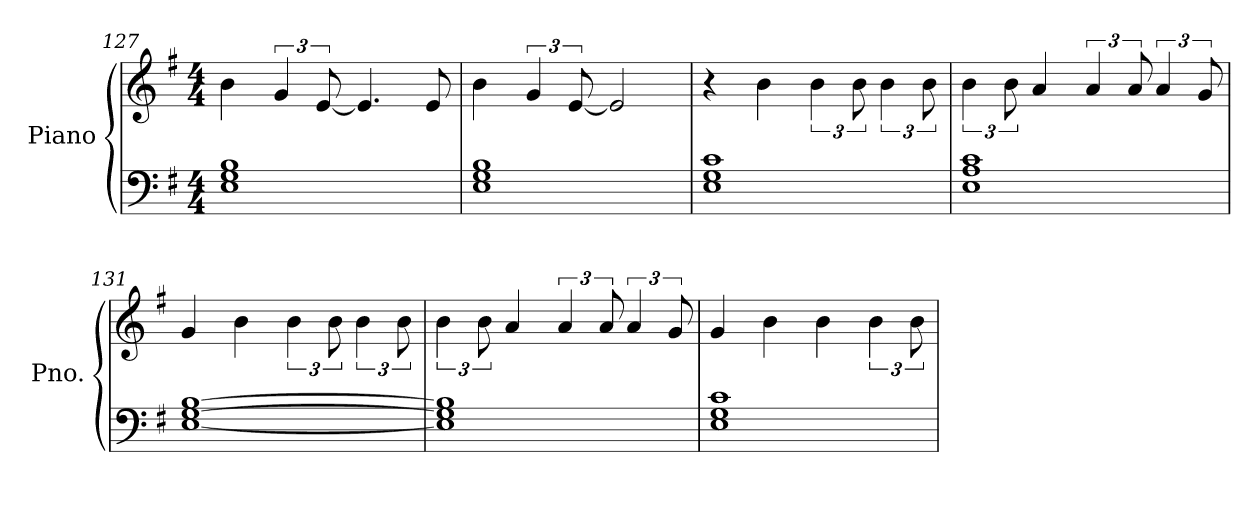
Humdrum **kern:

**kern	**kern
*part1	*part1
*staff2	*staff1
*I"Piano	*
*I'Pno.	*
*clefF4	*clefG2
*k[f#]	*k[f#]
*M4/4	*M4/4
=127	=127
1E 1G 1B	4b\
.	6g/
.	[12e/
.	4.e/]
.	8e/
=128	=128
1E 1G 1B	4b\
.	6g/
.	[12e/
.	2e/]
=129	=129
1E 1G 1c	4r
.	4b\
.	6b\
.	12b\
.	6b\
.	12b\
!!LO:LB:g=z
=130	=130
1E 1A 1c	6b\
.	12b\
.	4a/
.	6a/
.	12a/
.	6a/
.	12g/
=131	=131
[1E [1G [1B	4g/
.	4b\
.	6b\
.	12b\
.	6b\
.	12b\
=132	=132
1E] 1G] 1B]	6b\
.	12b\
.	4a/
.	6a/
.	12a/
.	6a/
.	12g/
=133	=133
1E 1G 1c	4g/
.	4b\
.	4b\
.	6b\
.	12b\
=	=
*-	*-
